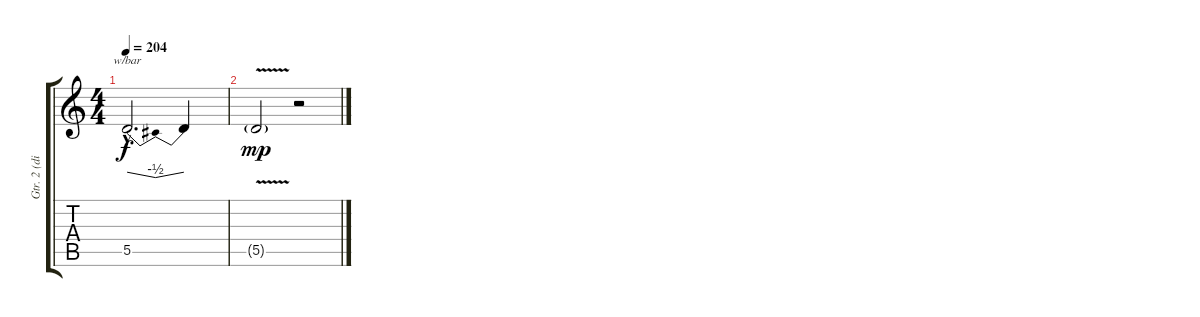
\track ("Gtr. 2 (dist.)" "Gtr. 2 (di") {instrument distortionguitar}
\staff {score tabs}
\tuning (E4 B3 G3 D3 A2 E2) {hide}
\ts (4 4)
\tempo 204
\clef g2
\ks c
5.5{hac}.2{d tbe (dip default 0 0 30 -2 60 0) dy f} 5.5{t}.4 |
5.5{v g}.2{dy mp} r.2
